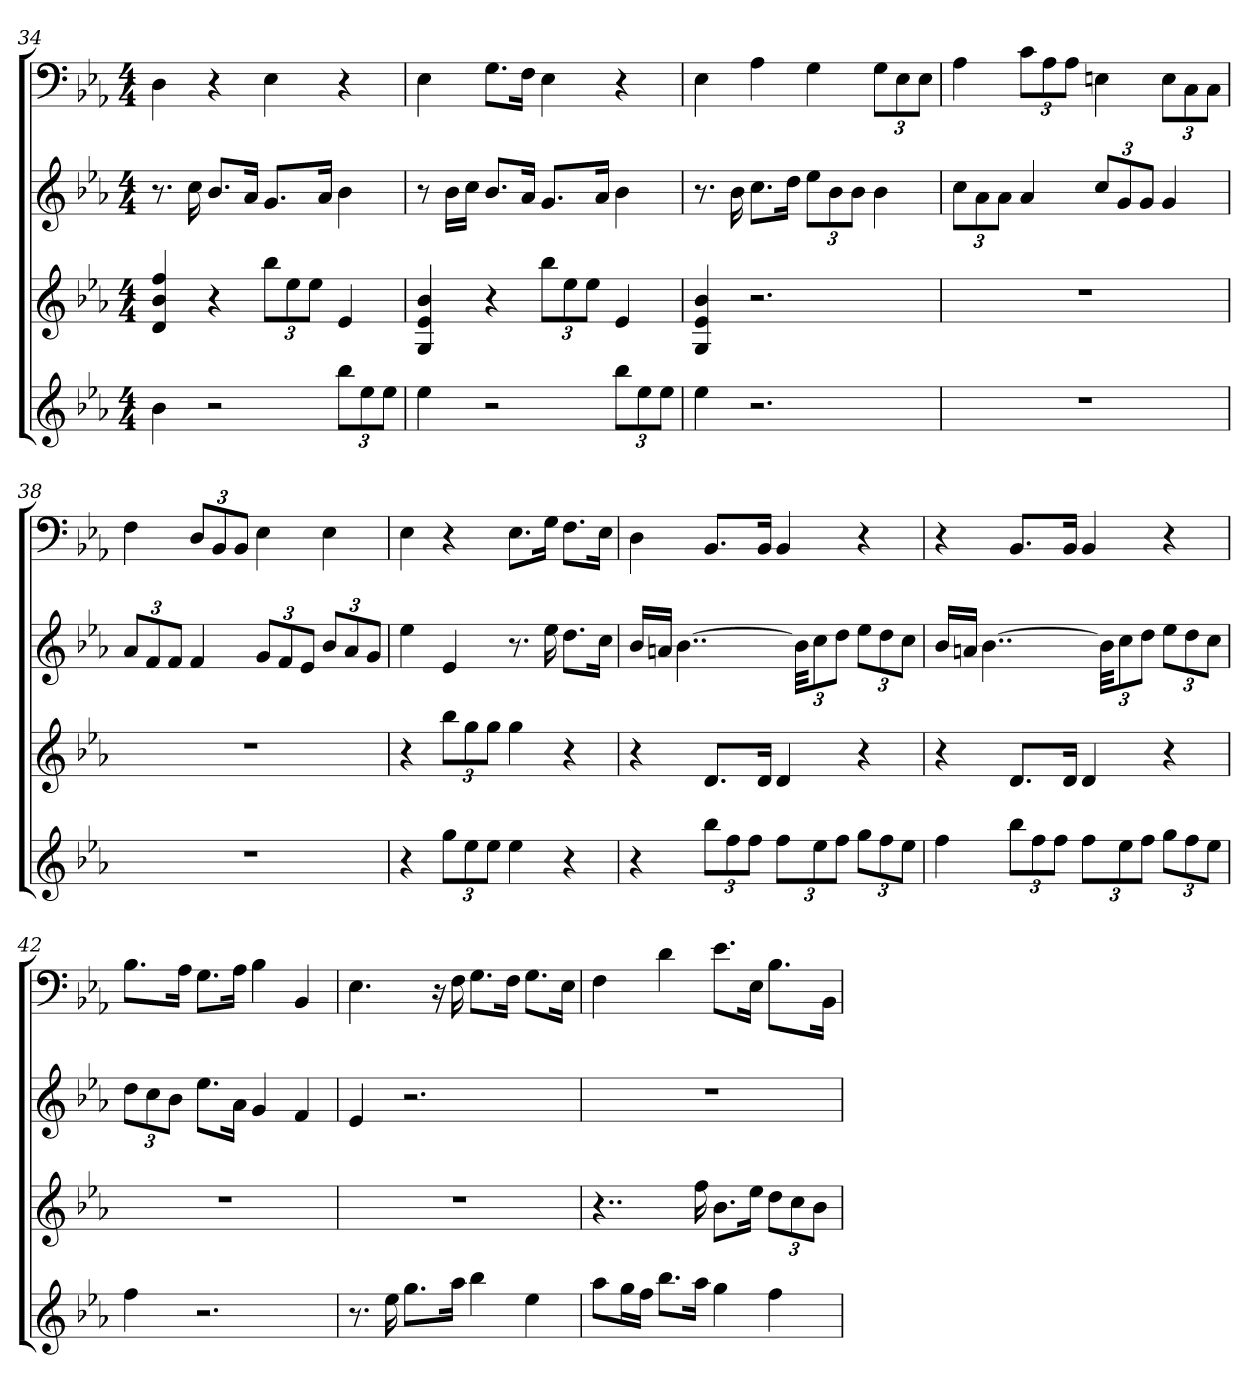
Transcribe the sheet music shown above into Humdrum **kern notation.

**kern	**kern	**kern	**kern
*part4	*part3	*part2	*part1
*staff4	*staff3	*staff2	*staff1
*	*	*	*clefF4
*k[b-e-a-]	*k[b-e-a-]	*k[b-e-a-]	*k[b-e-a-]
*E-:	*E-:	*E-:	*E-:
*M4/4	*M4/4	*M4/4	*M4/4
=34	=34	=34	=34
4b-	4d 4b- 4ff	8.r	4D
.	.	16cc	.
2r	4r	8.b-L	4r
.	.	16a-Jk	.
.	12bb-L	8.gL	4E-
.	12ee-	.	.
.	12ee-J	.	.
.	.	16a-Jk	.
12bb-L	4e-	4b-	4r
12ee-	.	.	.
12ee-J	.	.	.
=35	=35	=35	=35
4ee-	4G 4e- 4b-	8r	4E-
.	.	16b-LL	.
.	.	16ccJJ	.
2r	4r	8.b-L	8.G\L
.	.	16a-Jk	16F\Jk
.	12bb-L	8.gL	4E-
.	12ee-	.	.
.	12ee-J	.	.
.	.	16a-Jk	.
12bb-L	4e-	4b-	4r
12ee-	.	.	.
12ee-J	.	.	.
=36	=36	=36	=36
4ee-	4G 4e- 4b-	8.r	4E-
.	.	16b-	.
2.r	2.r	8.ccL	4A-
.	.	16ddJk	.
.	.	12ee-L	4G
.	.	12b-	.
.	.	12b-J	.
.	.	4b-	12G\L
.	.	.	12E-\
.	.	.	12E-\J
=37	=37	=37	=37
1r	1r	12ccL	4A-
.	.	12a-	.
.	.	12a-J	.
.	.	4a-	12c\L
.	.	.	12A-\
.	.	.	12A-\J
.	.	12ccL	4En
.	.	12g	.
.	.	12gJ	.
.	.	4g	12E\L
.	.	.	12C\
.	.	.	12C\J
=38	=38	=38	=38
1r	1r	12a-L	4F
.	.	12f	.
.	.	12fJ	.
.	.	4f	12D/L
.	.	.	12BB-/
.	.	.	12BB-/J
.	.	12gL	4E-
.	.	12f	.
.	.	12e-J	.
.	.	12b-L	4E-
.	.	12a-	.
.	.	12gJ	.
=39	=39	=39	=39
4r	4r	4ee-	4E-
12ggL	12bb-L	4e-	4r
12ee-	12gg	.	.
12ee-J	12ggJ	.	.
4ee-	4gg	8.r	8.E-\L
.	.	16ee-	16G\Jk
4r	4r	8.ddL	8.F\L
.	.	16ccJk	16E-\Jk
=40	=40	=40	=40
4r	4r	16b-LL	4D
.	.	16anJJ	.
.	.	[4..b-	.
12bb-L	8.dL	.	8.BB-/L
12ff	.	.	.
12ffJ	.	.	.
.	16dJk	.	16BB-/Jk
12ffL	4d	.	4BB-
.	.	48b-KKL]	.
12ee-	.	12cc	.
12ffJ	.	12ddJ	.
12ggL	4r	12ee-L	4r
12ff	.	12dd	.
12ee-J	.	12ccJ	.
=41	=41	=41	=41
4ff	4r	16b-LL	4r
.	.	16anJJ	.
.	.	[4..b-	.
12bb-L	8.dL	.	8.BB-/L
12ff	.	.	.
12ffJ	.	.	.
.	16dJk	.	16BB-/Jk
12ffL	4d	.	4BB-
.	.	48b-KKL]	.
12ee-	.	12cc	.
12ffJ	.	12ddJ	.
12ggL	4r	12ee-L	4r
12ff	.	12dd	.
12ee-J	.	12ccJ	.
=42	=42	=42	=42
4ff	1r	12ddL	8.B-\L
.	.	12cc	.
.	.	12b-J	.
.	.	.	16A-\Jk
2.r	.	8.ee-L	8.G\L
.	.	16a-Jk	16A-\Jk
.	.	4g	4B-
.	.	4f	4BB-
=43	=43	=43	=43
8.r	1r	4e-	4.E-
16ee-	.	.	.
8.ggL	.	2.r	.
.	.	.	16r
16aa-Jk	.	.	16F
4bb-	.	.	8.G\L
.	.	.	16F\Jk
4ee-	.	.	8.G\L
.	.	.	16E-\Jk
=44	=44	=44	=44
8aa-L	4..r	1r	4F
16ggL	.	.	.
16ffJJ	.	.	.
8.bb-L	.	.	4d
16aa-Jk	16ff	.	.
4gg	8.b-L	.	8.e-\L
.	16ee-Jk	.	16E-\Jk
4ff	12ddL	.	8.B-\L
.	12cc	.	.
.	12b-J	.	.
.	.	.	16BB-\Jk
=	=	=	=
*-	*-	*-	*-
